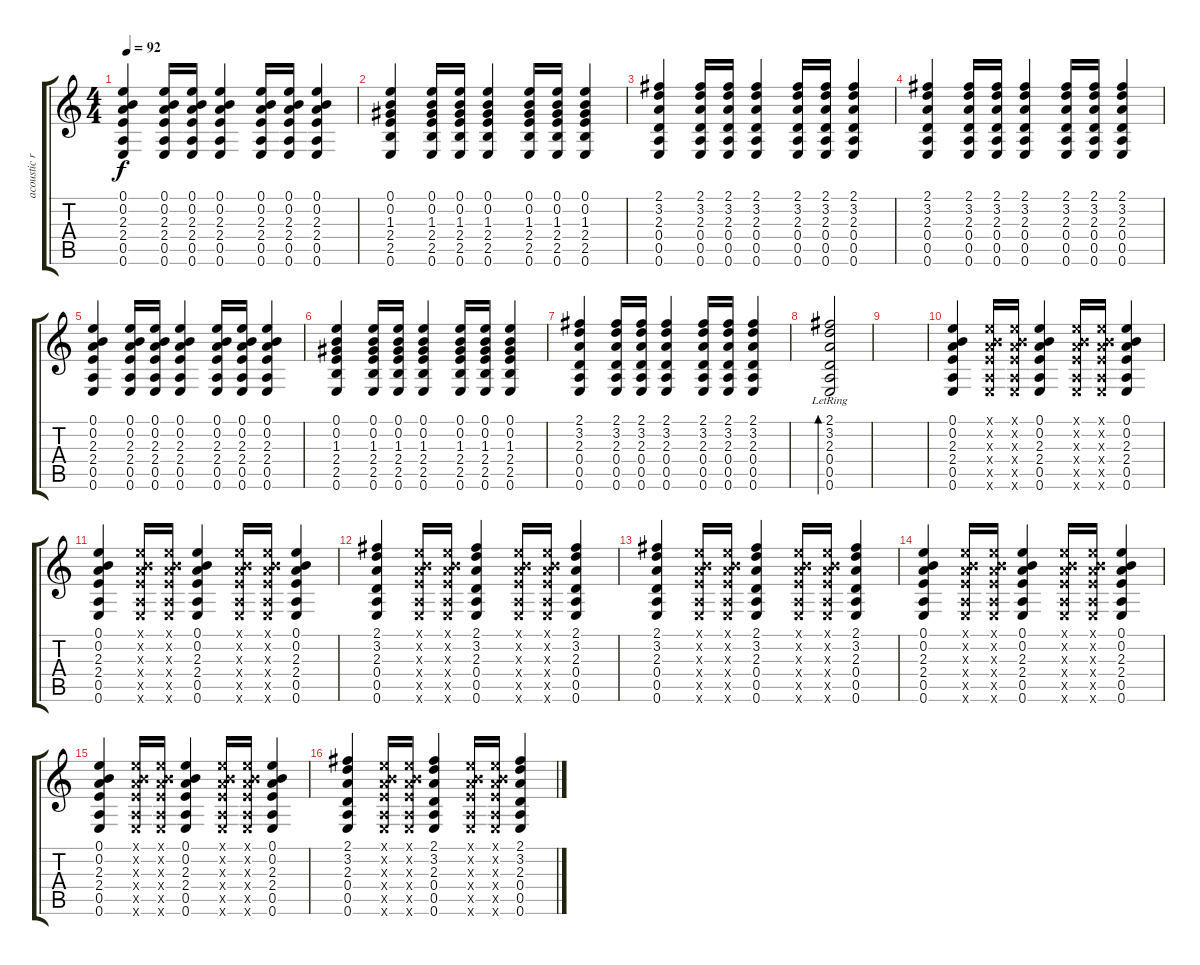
\track ("acoustic rhythm" "acoustic r") {instrument acousticguitarsteel}
\staff {score tabs}
\tuning (E4 B3 G3 D3 A2 E2) {hide}
\ts (4 4)
\tempo 92
\clef g2
\ks c
(0.1 0.2 2.3 2.4 0.5 0.6).4{dy f} (0.1 0.2 2.3 2.4 0.5 0.6).16 (0.1 0.2 2.3 2.4 0.5 0.6).16 (0.1 0.2 2.3 2.4 0.5 0.6).4 (0.1 0.2 2.3 2.4 0.5 0.6).16 (0.1 0.2 2.3 2.4 0.5 0.6).16 (0.1 0.2 2.3 2.4 0.5 0.6).4 |
(0.1 0.2 1.3 2.4 2.5 0.6).4 (0.1 0.2 1.3 2.4 2.5 0.6).16 (0.1 0.2 1.3 2.4 2.5 0.6).16 (0.1 0.2 1.3 2.4 2.5 0.6).4 (0.1 0.2 1.3 2.4 2.5 0.6).16 (0.1 0.2 1.3 2.4 2.5 0.6).16 (0.1 0.2 1.3 2.4 2.5 0.6).4 |
(2.1 3.2 2.3 0.4 0.5 0.6).4 (2.1 3.2 2.3 0.4 0.5 0.6).16 (2.1 3.2 2.3 0.4 0.5 0.6).16 (2.1 3.2 2.3 0.4 0.5 0.6).4 (2.1 3.2 2.3 0.4 0.5 0.6).16 (2.1 3.2 2.3 0.4 0.5 0.6).16 (2.1 3.2 2.3 0.4 0.5 0.6).4 |
(2.1 3.2 2.3 0.4 0.5 0.6).4 (2.1 3.2 2.3 0.4 0.5 0.6).16 (2.1 3.2 2.3 0.4 0.5 0.6).16 (2.1 3.2 2.3 0.4 0.5 0.6).4 (2.1 3.2 2.3 0.4 0.5 0.6).16 (2.1 3.2 2.3 0.4 0.5 0.6).16 (2.1 3.2 2.3 0.4 0.5 0.6).4 |
(0.1 0.2 2.3 2.4 0.5 0.6).4 (0.1 0.2 2.3 2.4 0.5 0.6).16 (0.1 0.2 2.3 2.4 0.5 0.6).16 (0.1 0.2 2.3 2.4 0.5 0.6).4 (0.1 0.2 2.3 2.4 0.5 0.6).16 (0.1 0.2 2.3 2.4 0.5 0.6).16 (0.1 0.2 2.3 2.4 0.5 0.6).4 |
(0.1 0.2 1.3 2.4 2.5 0.6).4 (0.1 0.2 1.3 2.4 2.5 0.6).16 (0.1 0.2 1.3 2.4 2.5 0.6).16 (0.1 0.2 1.3 2.4 2.5 0.6).4 (0.1 0.2 1.3 2.4 2.5 0.6).16 (0.1 0.2 1.3 2.4 2.5 0.6).16 (0.1 0.2 1.3 2.4 2.5 0.6).4 |
(2.1 3.2 2.3 0.4 0.5 0.6).4 (2.1 3.2 2.3 0.4 0.5 0.6).16 (2.1 3.2 2.3 0.4 0.5 0.6).16 (2.1 3.2 2.3 0.4 0.5 0.6).4 (2.1 3.2 2.3 0.4 0.5 0.6).16 (2.1 3.2 2.3 0.4 0.5 0.6).16 (2.1 3.2 2.3 0.4 0.5 0.6).4 |
(2.1{lr} 3.2 2.3 0.4 0.5 0.6).2{bd 120} |
|
(0.1 0.2 2.3 2.4 0.5 0.6).4 (0.1{x} 0.2{x} 2.3{x} 2.4{x} 0.5{x} 0.6{x}).16 (0.1{x} 0.2{x} 2.3{x} 2.4{x} 0.5{x} 0.6{x}).16 (0.1 0.2 2.3 2.4 0.5 0.6).4 (0.1{x} 0.2{x} 2.3{x} 2.4{x} 0.5{x} 0.6{x}).16 (0.1{x} 0.2{x} 2.3{x} 2.4{x} 0.5{x} 0.6{x}).16 (0.1 0.2 2.3 2.4 0.5 0.6).4 |
(0.1 0.2 2.3 2.4 0.5 0.6).4 (0.1{x} 0.2{x} 2.3{x} 2.4{x} 0.5{x} 0.6{x}).16 (0.1{x} 0.2{x} 2.3{x} 2.4{x} 0.5{x} 0.6{x}).16 (0.1 0.2 2.3 2.4 0.5 0.6).4 (0.1{x} 0.2{x} 2.3{x} 2.4{x} 0.5{x} 0.6{x}).16 (0.1{x} 0.2{x} 2.3{x} 2.4{x} 0.5{x} 0.6{x}).16 (0.1 0.2 2.3 2.4 0.5 0.6).4 |
(2.1 3.2 2.3 0.4 0.5 0.6).4 (0.1{x} 0.2{x} 2.3{x} 2.4{x} 0.5{x} 0.6{x}).16 (0.1{x} 0.2{x} 2.3{x} 2.4{x} 0.5{x} 0.6{x}).16 (2.1 3.2 2.3 0.4 0.5 0.6).4 (0.1{x} 0.2{x} 2.3{x} 2.4{x} 0.5{x} 0.6{x}).16 (0.1{x} 0.2{x} 2.3{x} 2.4{x} 0.5{x} 0.6{x}).16 (2.1 3.2 2.3 0.4 0.5 0.6).4 |
(2.1 3.2 2.3 0.4 0.5 0.6).4 (0.1{x} 0.2{x} 2.3{x} 2.4{x} 0.5{x} 0.6{x}).16 (0.1{x} 0.2{x} 2.3{x} 2.4{x} 0.5{x} 0.6{x}).16 (2.1 3.2 2.3 0.4 0.5 0.6).4 (0.1{x} 0.2{x} 2.3{x} 2.4{x} 0.5{x} 0.6{x}).16 (0.1{x} 0.2{x} 2.3{x} 2.4{x} 0.5{x} 0.6{x}).16 (2.1 3.2 2.3 0.4 0.5 0.6).4 |
(0.1 0.2 2.3 2.4 0.5 0.6).4 (0.1{x} 0.2{x} 2.3{x} 2.4{x} 0.5{x} 0.6{x}).16 (0.1{x} 0.2{x} 2.3{x} 2.4{x} 0.5{x} 0.6{x}).16 (0.1 0.2 2.3 2.4 0.5 0.6).4 (0.1{x} 0.2{x} 2.3{x} 2.4{x} 0.5{x} 0.6{x}).16 (0.1{x} 0.2{x} 2.3{x} 2.4{x} 0.5{x} 0.6{x}).16 (0.1 0.2 2.3 2.4 0.5 0.6).4 |
(0.1 0.2 2.3 2.4 0.5 0.6).4 (0.1{x} 0.2{x} 2.3{x} 2.4{x} 0.5{x} 0.6{x}).16 (0.1{x} 0.2{x} 2.3{x} 2.4{x} 0.5{x} 0.6{x}).16 (0.1 0.2 2.3 2.4 0.5 0.6).4 (0.1{x} 0.2{x} 2.3{x} 2.4{x} 0.5{x} 0.6{x}).16 (0.1{x} 0.2{x} 2.3{x} 2.4{x} 0.5{x} 0.6{x}).16 (0.1 0.2 2.3 2.4 0.5 0.6).4 |
(2.1 3.2 2.3 0.4 0.5 0.6).4 (0.1{x} 0.2{x} 2.3{x} 2.4{x} 0.5{x} 0.6{x}).16 (0.1{x} 0.2{x} 2.3{x} 2.4{x} 0.5{x} 0.6{x}).16 (2.1 3.2 2.3 0.4 0.5 0.6).4 (0.1{x} 0.2{x} 2.3{x} 2.4{x} 0.5{x} 0.6{x}).16 (0.1{x} 0.2{x} 2.3{x} 2.4{x} 0.5{x} 0.6{x}).16 (2.1 3.2 2.3 0.4 0.5 0.6).4
